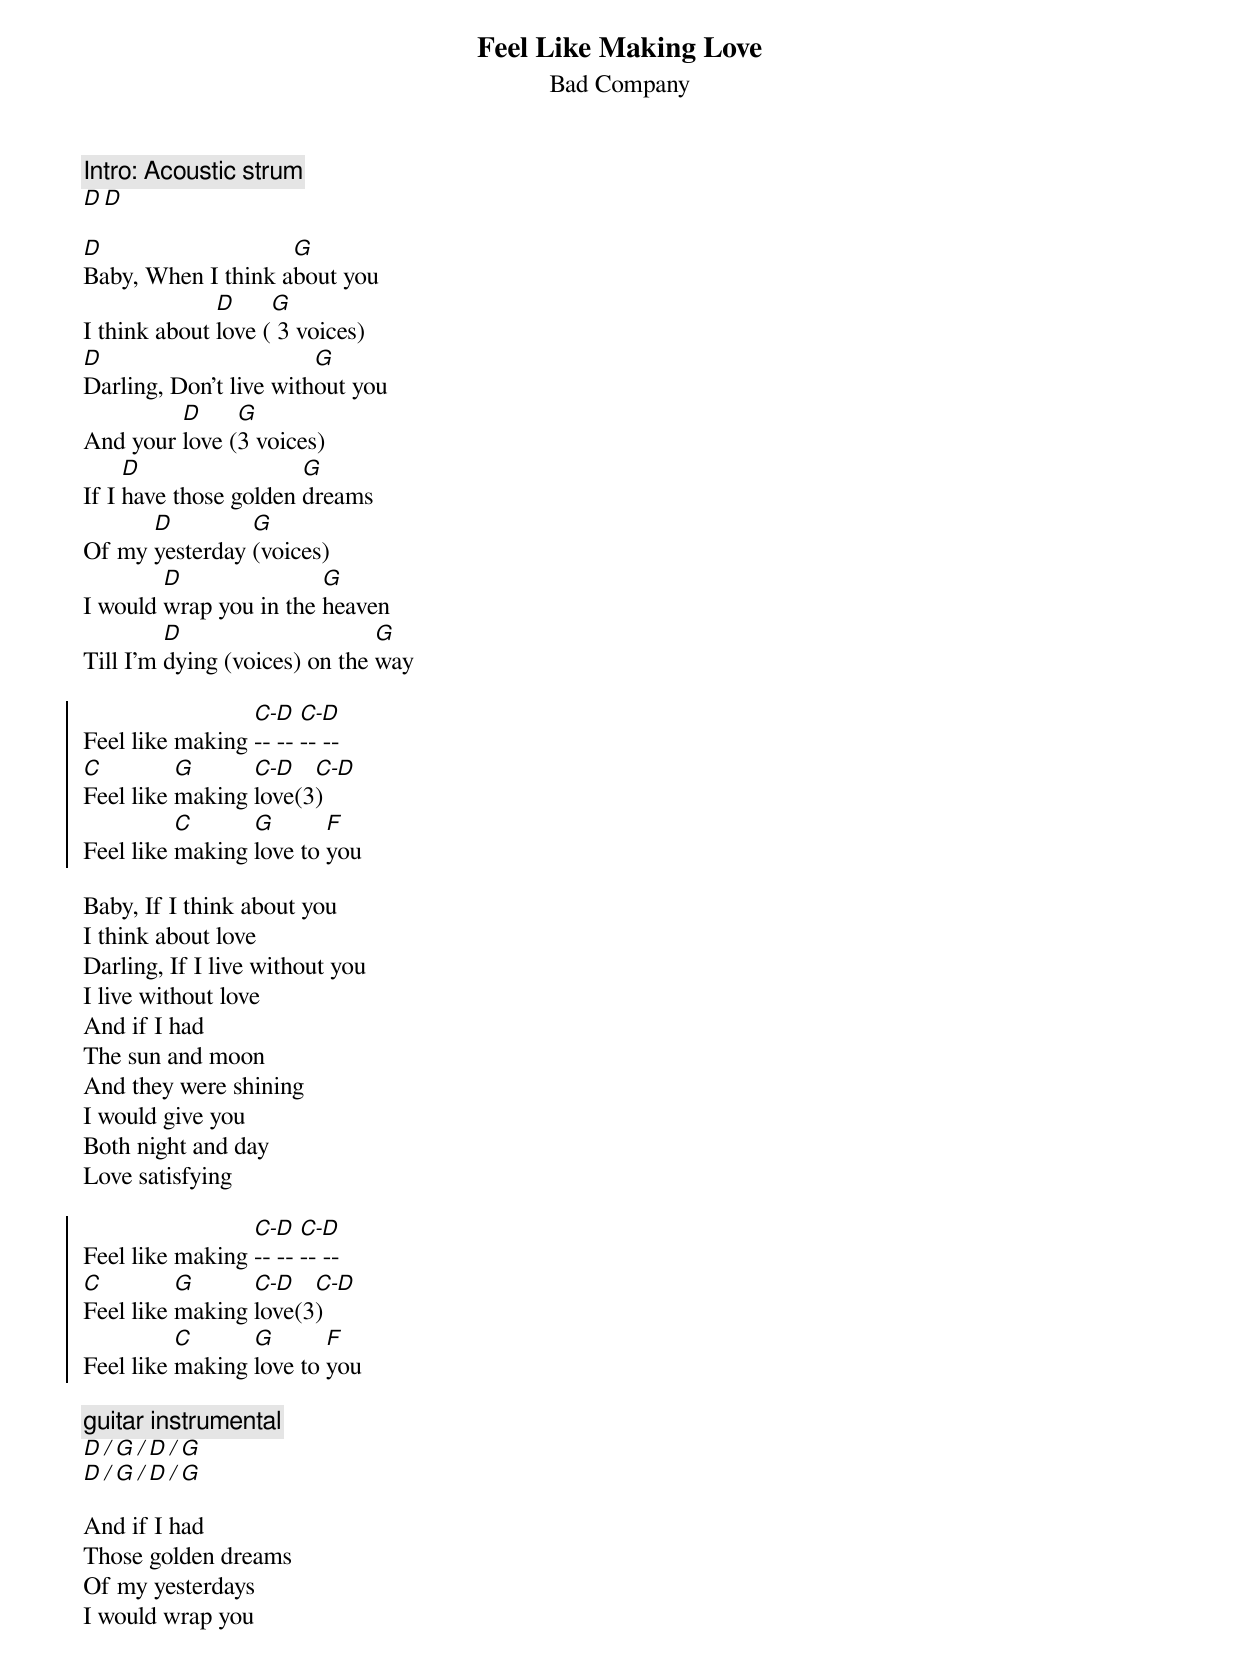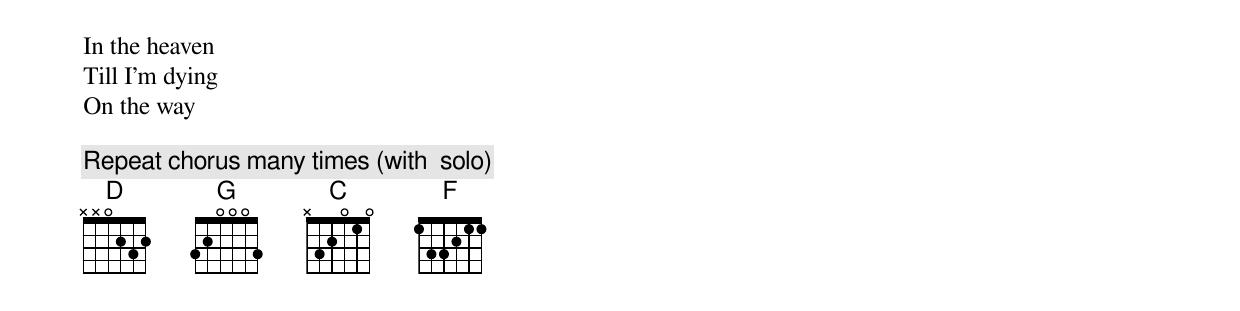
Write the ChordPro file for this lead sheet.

{t:Feel Like Making Love}
{st:Bad Company}
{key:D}

{c: Intro: Acoustic strum}
[D][D]

[D]Baby, When I think a[G]bout you
I think about [D]love ([G] 3 voices)
[D]Darling, Don't live with[G]out you
And your [D]love ([G]3 voices)
If I [D]have those golden [G]dreams
Of my [D]yesterday [G](voices)
I would [D]wrap you in the [G]heaven
Till I'm [D]dying (voices) on the [G]way

{soc}
Feel like making [C-D]-- -- [C-D]-- --
[C]Feel like [G]making [C-D]love(3[C-D])
Feel like [C]making [G]love to [F]you
{eoc}

Baby, If I think about you
I think about love
Darling, If I live without you
I live without love
And if I had
The sun and moon
And they were shining
I would give you
Both night and day
Love satisfying

{soc}
Feel like making [C-D]-- -- [C-D]-- --
[C]Feel like [G]making [C-D]love(3[C-D])
Feel like [C]making [G]love to [F]you
{eoc}

{c:guitar instrumental}
[D][/][G][/][D][/][G]
[D][/][G][/][D][/][G]

And if I had
Those golden dreams
Of my yesterdays
I would wrap you
In the heaven
Till I'm dying
On the way

{c: Repeat chorus many times (with  solo)}
